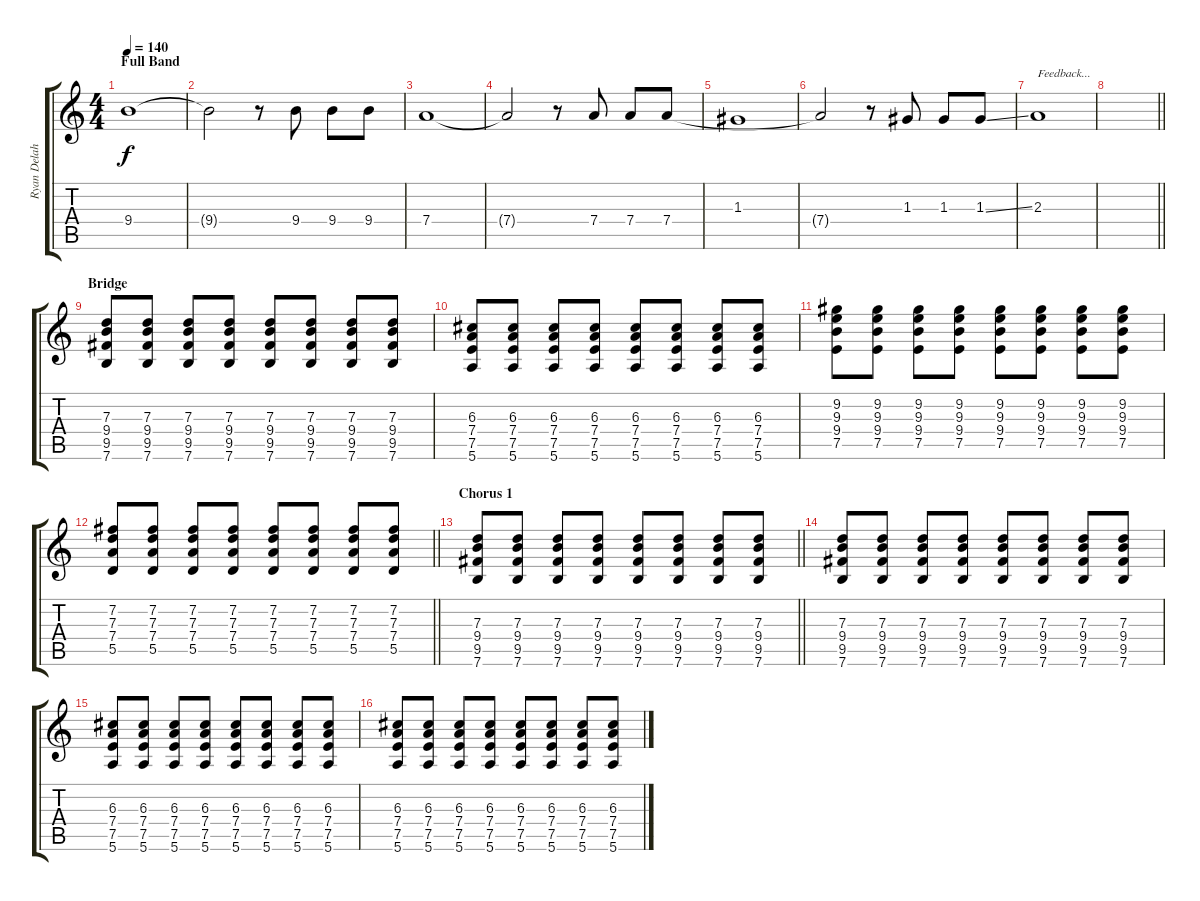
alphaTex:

\track ("Ryan Delahoussaye" "Ryan Delah") {instrument electricguitarjazz}
\staff {score tabs}
\tuning (E4 B3 G3 D3 A2 E2) {hide}
\ts (4 4)
\section ("" "Full Band")
\tempo 140
\clef g2
\ks c
9.4.1{dy f} |
9.4{t}.2 r.8 9.4.8 9.4.8 9.4.8 |
7.4.1 |
7.4{t}.2 r.8 7.4.8 7.4.8 7.4.8 |
1.3.1 |
7.4{t}.2 r.8 1.3.8 1.3.8 1.3{ss}.8 |
2.3.1{txt "Feedback..."} |
\barLineRight lightlight
|
\section ("" "Bridge")
(7.3 9.4 9.5 7.6).8{volume 10 instrument overdrivenguitar} (7.3 9.4 9.5 7.6).8 (7.3 9.4 9.5 7.6).8 (7.3 9.4 9.5 7.6).8 (7.3 9.4 9.5 7.6).8 (7.3 9.4 9.5 7.6).8 (7.3 9.4 9.5 7.6).8 (7.3 9.4 9.5 7.6).8 |
(6.3 7.4 7.5 5.6).8 (6.3 7.4 7.5 5.6).8 (6.3 7.4 7.5 5.6).8 (6.3 7.4 7.5 5.6).8 (6.3 7.4 7.5 5.6).8 (6.3 7.4 7.5 5.6).8 (6.3 7.4 7.5 5.6).8 (6.3 7.4 7.5 5.6).8 |
(9.2 9.3 9.4 7.5).8 (9.2 9.3 9.4 7.5).8 (9.2 9.3 9.4 7.5).8 (9.2 9.3 9.4 7.5).8 (9.2 9.3 9.4 7.5).8 (9.2 9.3 9.4 7.5).8 (9.2 9.3 9.4 7.5).8 (9.2 9.3 9.4 7.5).8 |
\barLineRight lightlight
(7.2 7.3 7.4 5.5).8 (7.2 7.3 7.4 5.5).8 (7.2 7.3 7.4 5.5).8 (7.2 7.3 7.4 5.5).8 (7.2 7.3 7.4 5.5).8 (7.2 7.3 7.4 5.5).8 (7.2 7.3 7.4 5.5).8 (7.2 7.3 7.4 5.5).8 |
\section ("" "Chorus 1")
\barLineRight lightlight
(7.3 9.4 9.5 7.6).8{volume 10 instrument overdrivenguitar} (7.3 9.4 9.5 7.6).8 (7.3 9.4 9.5 7.6).8 (7.3 9.4 9.5 7.6).8 (7.3 9.4 9.5 7.6).8 (7.3 9.4 9.5 7.6).8 (7.3 9.4 9.5 7.6).8 (7.3 9.4 9.5 7.6).8 |
(7.3 9.4 9.5 7.6).8{volume 10 instrument overdrivenguitar} (7.3 9.4 9.5 7.6).8 (7.3 9.4 9.5 7.6).8 (7.3 9.4 9.5 7.6).8 (7.3 9.4 9.5 7.6).8 (7.3 9.4 9.5 7.6).8 (7.3 9.4 9.5 7.6).8 (7.3 9.4 9.5 7.6).8 |
(6.3 7.4 7.5 5.6).8 (6.3 7.4 7.5 5.6).8 (6.3 7.4 7.5 5.6).8 (6.3 7.4 7.5 5.6).8 (6.3 7.4 7.5 5.6).8 (6.3 7.4 7.5 5.6).8 (6.3 7.4 7.5 5.6).8 (6.3 7.4 7.5 5.6).8 |
(6.3 7.4 7.5 5.6).8 (6.3 7.4 7.5 5.6).8 (6.3 7.4 7.5 5.6).8 (6.3 7.4 7.5 5.6).8 (6.3 7.4 7.5 5.6).8 (6.3 7.4 7.5 5.6).8 (6.3 7.4 7.5 5.6).8 (6.3 7.4 7.5 5.6).8
